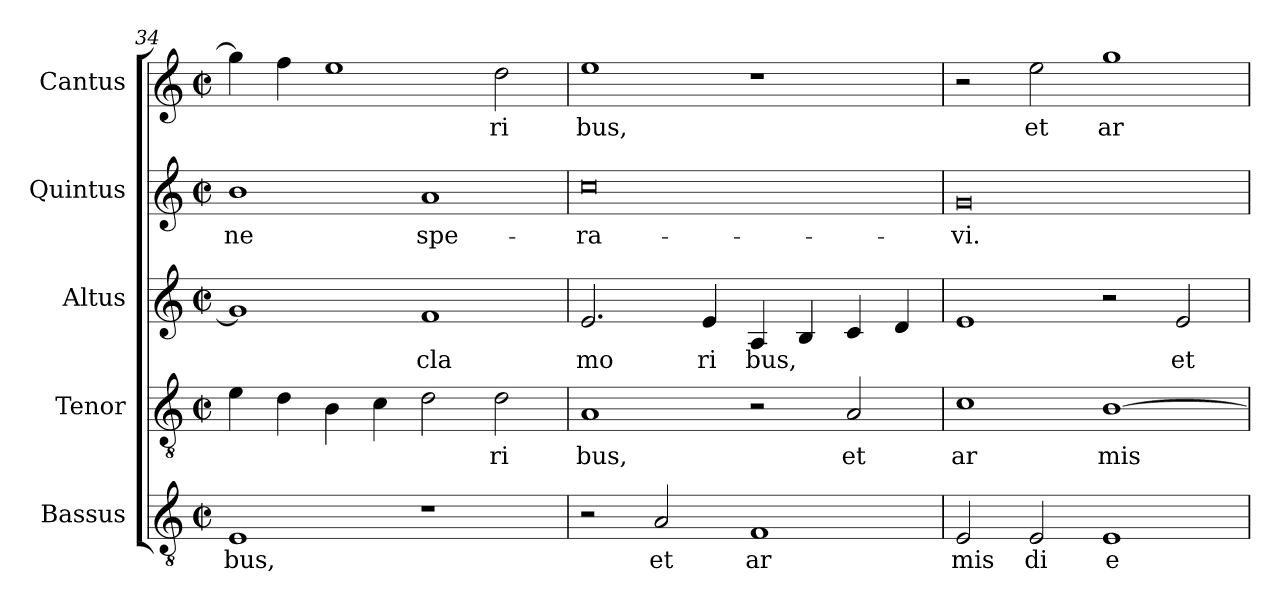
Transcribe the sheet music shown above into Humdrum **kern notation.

**kern	**text	**kern	**text	**kern	**text	**kern	**text	**kern	**text
*part5	*part5	*part4	*part4	*part3	*part3	*part2	*part2	*part1	*part1
*staff5	*staff5	*staff4	*staff4	*staff3	*staff3	*staff2	*staff2	*staff1	*staff1
*I"Bassus	*	*I"Tenor	*	*I"Altus	*	*I"Quintus	*	*I"Cantus	*
*clefGv2	*	*clefGv2	*	*clefG2	*	*clefG2	*	*clefG2	*
*M2/2	*	*M2/2	*	*M2/2	*	*M2/2	*	*M2/2	*
*met(c|)	*	*met(c|)	*	*met(c|)	*	*met(c|)	*	*met(c|)	*
=34	=34	=34	=34	=34	=34	=34	=34	=34	=34
!	!LO:LY:b:cj	!	!	!	!	!	!LO:LY:b:cj	!	!
1E	bus,	4e\	.	1g]	.	1b	-ne	4gg\]	.
.	.	4d\	.	.	.	.	.	4ff\	.
.	.	4B\	.	.	.	.	.	1ee	.
.	.	4c\	.	.	.	.	.	.	.
!	!	!	!	!	!LO:LY:b:cj	!	!LO:LY:b:cj	!	!
1r	.	2d\	.	1f	cla	1a	spe-	.	.
!	!	!	!LO:LY:b:cj	!	!	!	!	!	!LO:LY:b:cj
.	.	2d\	ri	.	.	.	.	2dd\	ri
=35	=35	=35	=35	=35	=35	=35	=35	=35	=35
!	!	!	!LO:LY:b:cj	!	!LO:LY:b:cj	!	!LO:LY:b:cj	!	!LO:LY:b:cj
2r	.	1A	bus,	2.e/	mo	0cc	-ra-	1ee	bus,
!	!LO:LY:b:cj	!	!	!	!	!	!	!	!
2A/	et	.	.	.	.	.	.	.	.
!	!	!	!	!	!LO:LY:b:cj	!	!	!	!
.	.	.	.	4e/	ri	.	.	.	.
!	!LO:LY:b:cj	!	!	!	!LO:LY:b	!	!	!	!
1F	ar	2r	.	4A/	bus,	.	.	1r	.
.	.	.	.	4B/	.	.	.	.	.
!	!	!	!LO:LY:b:cj	!	!	!	!	!	!
.	.	2A/	et	4c/	.	.	.	.	.
.	.	.	.	4d/	.	.	.	.	.
=36	=36	=36	=36	=36	=36	=36	=36	=36	=36
!	!LO:LY:b:cj	!	!LO:LY:b:cj	!	!	!	!LO:LY:b:cj	!	!
2E/	mis	1c	ar	1e	.	0g	-vi.	2r	.
!	!LO:LY:b:cj	!	!	!	!	!	!	!	!LO:LY:b:cj
2E/	di	.	.	.	.	.	.	2ee\	et
!	!LO:LY:b:cj	!	!LO:LY:b:cj	!	!	!	!	!	!LO:LY:b:cj
1E	e	[>1B	mis	2r	.	.	.	1gg	ar
!	!	!	!	!	!LO:LY:b:cj	!	!	!	!
.	.	.	.	2e/	et	.	.	.	.
=	=	=	=	=	=	=	=	=	=
*-	*-	*-	*-	*-	*-	*-	*-	*-	*-
